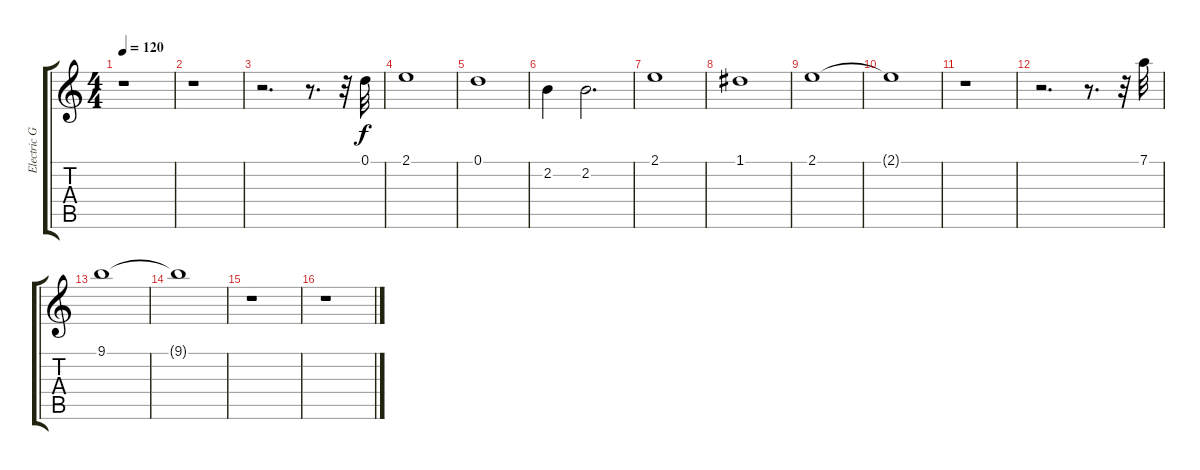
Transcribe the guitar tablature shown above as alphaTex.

\track ("Electric Guitar 1-2" "Electric G") {instrument distortionguitar}
\staff {score tabs}
\tuning (D4 A3 F3 C3 G2 D2) {hide}
\ts (4 4)
\tempo 120
\clef g2
\ks c
r.1{dy f} |
r.1 |
r.2{d} r.8{d} r.32 0.1.32 |
2.1.1 |
0.1.1 |
2.2.4 2.2.2{d} |
2.1.1 |
1.1.1 |
2.1.1 |
2.1{t}.1 |
r.1 |
r.2{d} r.8{d} r.32 7.1.32 |
9.1.1 |
9.1{t}.1 |
r.1 |
r.1
